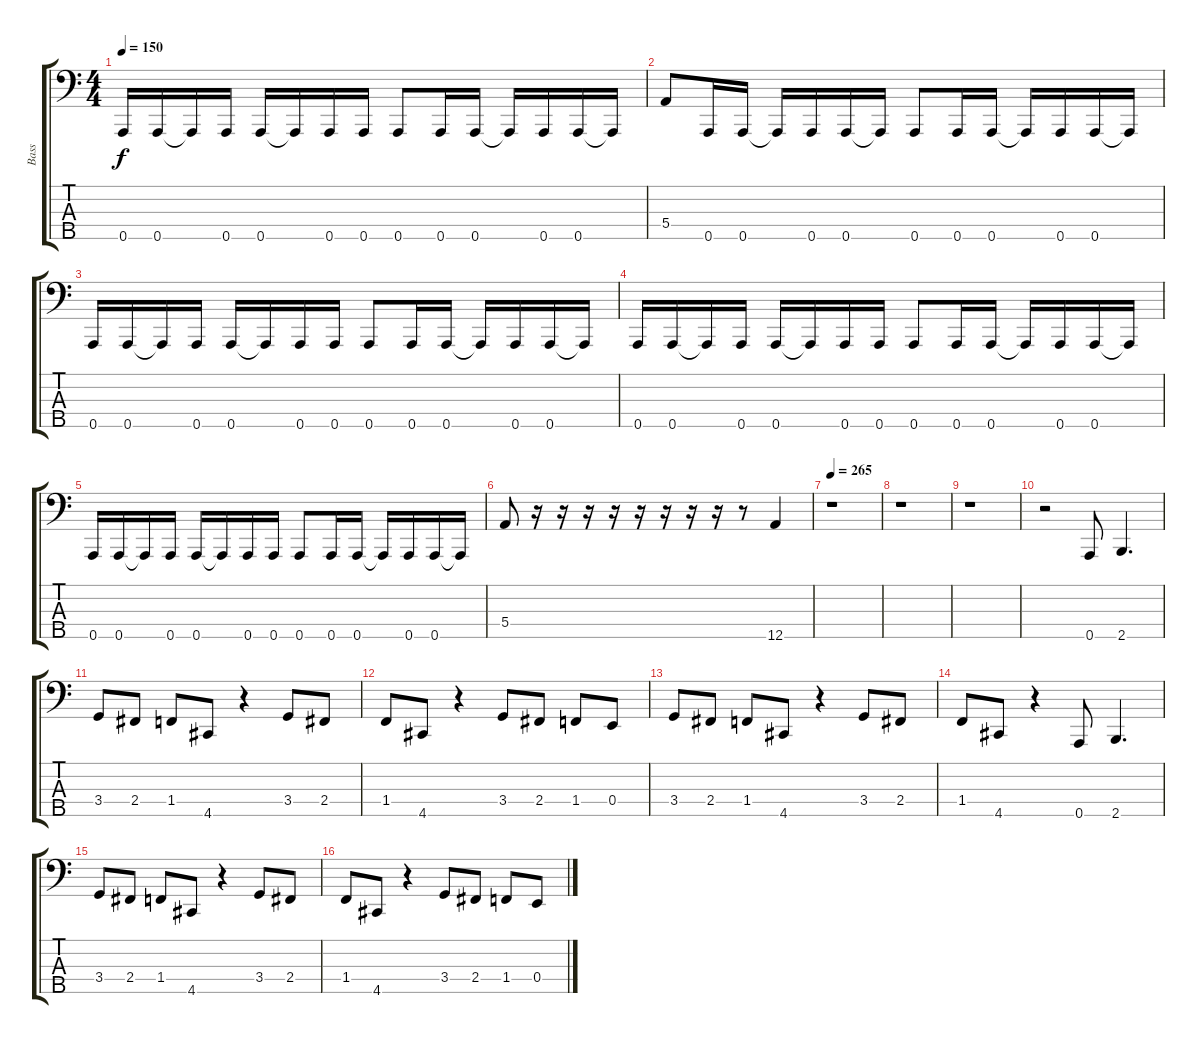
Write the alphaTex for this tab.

\track ("Bass" "Bass") {instrument electricbasspick}
\staff {score tabs}
\tuning (G2 D2 A1 E1 A0) {hide}
\ts (4 4)
\tempo 150
\clef f4
\ks c
0.5.16{dy f} 0.5.16 0.5{t}.16 0.5.16 0.5.16 0.5{t}.16 0.5.16 0.5.16 0.5.8 0.5.16 0.5.16 0.5{t}.16 0.5.16 0.5.16 0.5{t}.16 |
5.4.8 0.5.16 0.5.16 0.5{t}.16 0.5.16 0.5.16 0.5{t}.16 0.5.8 0.5.16 0.5.16 0.5{t}.16 0.5.16 0.5.16 0.5{t}.16 |
0.5.16 0.5.16 0.5{t}.16 0.5.16 0.5.16 0.5{t}.16 0.5.16 0.5.16 0.5.8 0.5.16 0.5.16 0.5{t}.16 0.5.16 0.5.16 0.5{t}.16 |
0.5.16 0.5.16 0.5{t}.16 0.5.16 0.5.16 0.5{t}.16 0.5.16 0.5.16 0.5.8 0.5.16 0.5.16 0.5{t}.16 0.5.16 0.5.16 0.5{t}.16 |
0.5.16 0.5.16 0.5{t}.16 0.5.16 0.5.16 0.5{t}.16 0.5.16 0.5.16 0.5.8 0.5.16 0.5.16 0.5{t}.16 0.5.16 0.5.16 0.5{t}.16 |
5.4.8 r.16 r.16 r.16 r.16 r.16 r.16 r.16 r.16 r.8 12.5.4 |
\tempo 265
r.1 |
r.1 |
r.1 |
r.2 0.5.8 2.5.4{d} |
3.4.8 2.4.8 1.4.8 4.5.8 r.4 3.4.8 2.4.8 |
1.4.8 4.5.8 r.4 3.4.8 2.4.8 1.4.8 0.4.8 |
3.4.8 2.4.8 1.4.8 4.5.8 r.4 3.4.8 2.4.8 |
1.4.8 4.5.8 r.4 0.5.8 2.5.4{d} |
3.4.8 2.4.8 1.4.8 4.5.8 r.4 3.4.8 2.4.8 |
1.4.8 4.5.8 r.4 3.4.8 2.4.8 1.4.8 0.4.8
